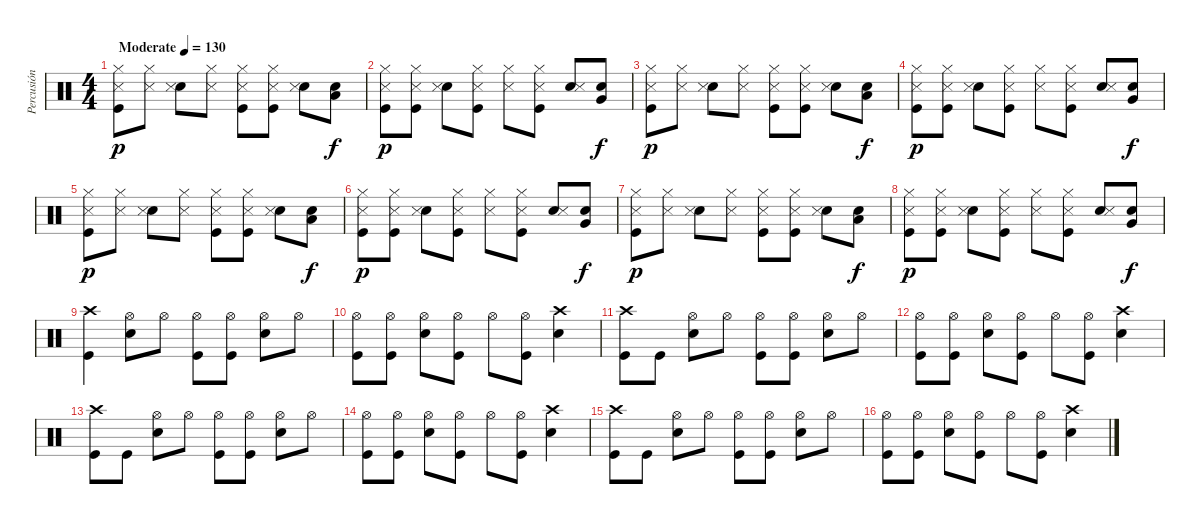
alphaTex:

\track ("Percusión" "Percusión") {instrument percussion}
\staff {score}
\articulation defaults
\ts (4 4)
\tempo (130 "Moderate")
\clef neutral
\ks c
("Kick (hit)" "Snare (side stick) 3" "Hi-Hat (closed)").8{dy p} ("Snare (side stick) 3" "Hi-Hat (closed)").8 ("Snare (hit) 2" "Snare (side stick) 3").8 ("Snare (side stick) 3" "Hi-Hat (closed)").8 ("Kick (hit)" "Snare (side stick) 3" "Hi-Hat (closed)").8 ("Kick (hit)" "Snare (side stick) 3" "Hi-Hat (closed)").8 ("Snare (hit) 2" "Snare (side stick) 3").8 ("Snare (hit) 2" "Low Tom (hit)").8{dy f} |
("Kick (hit)" "Snare (side stick) 3" "Hi-Hat (closed)").8{dy p} ("Kick (hit)" "Snare (side stick) 3" "Hi-Hat (closed)").8 ("Snare (hit) 2" "Snare (side stick) 3").8 ("Kick (hit)" "Snare (side stick) 3" "Hi-Hat (closed)").8 ("Snare (side stick) 3" "Hi-Hat (closed)").8 ("Kick (hit)" "Snare (side stick) 3" "Hi-Hat (closed)").8 ("Snare (hit) 2" "Snare (side stick) 3").8 ("Snare (hit) 2" "Very Low Tom (hit)").8{dy f} |
("Kick (hit)" "Snare (side stick) 3" "Hi-Hat (closed)").8{dy p} ("Snare (side stick) 3" "Hi-Hat (closed)").8 ("Snare (hit) 2" "Snare (side stick) 3").8 ("Snare (side stick) 3" "Hi-Hat (closed)").8 ("Kick (hit)" "Snare (side stick) 3" "Hi-Hat (closed)").8 ("Kick (hit)" "Snare (side stick) 3" "Hi-Hat (closed)").8 ("Snare (hit) 2" "Snare (side stick) 3").8 ("Snare (hit) 2" "Low Tom (hit)").8{dy f} |
("Kick (hit)" "Snare (side stick) 3" "Hi-Hat (closed)").8{dy p} ("Kick (hit)" "Snare (side stick) 3" "Hi-Hat (closed)").8 ("Snare (hit) 2" "Snare (side stick) 3").8 ("Kick (hit)" "Snare (side stick) 3" "Hi-Hat (closed)").8 ("Snare (side stick) 3" "Hi-Hat (closed)").8 ("Kick (hit)" "Snare (side stick) 3" "Hi-Hat (closed)").8 ("Snare (hit) 2" "Snare (side stick) 3").8 ("Snare (hit) 2" "Very Low Tom (hit)").8{dy f} |
("Kick (hit)" "Snare (side stick) 3" "Hi-Hat (closed)").8{dy p} ("Snare (side stick) 3" "Hi-Hat (closed)").8 ("Snare (hit) 2" "Snare (side stick) 3").8 ("Snare (side stick) 3" "Hi-Hat (closed)").8 ("Kick (hit)" "Snare (side stick) 3" "Hi-Hat (closed)").8 ("Kick (hit)" "Snare (side stick) 3" "Hi-Hat (closed)").8 ("Snare (hit) 2" "Snare (side stick) 3").8 ("Snare (hit) 2" "Low Tom (hit)").8{dy f} |
("Kick (hit)" "Snare (side stick) 3" "Hi-Hat (closed)").8{dy p} ("Kick (hit)" "Snare (side stick) 3" "Hi-Hat (closed)").8 ("Snare (hit) 2" "Snare (side stick) 3").8 ("Kick (hit)" "Snare (side stick) 3" "Hi-Hat (closed)").8 ("Snare (side stick) 3" "Hi-Hat (closed)").8 ("Kick (hit)" "Snare (side stick) 3" "Hi-Hat (closed)").8 ("Snare (hit) 2" "Snare (side stick) 3").8 ("Snare (hit) 2" "Very Low Tom (hit)").8{dy f} |
("Kick (hit)" "Snare (side stick) 3" "Hi-Hat (closed)").8{dy p} ("Snare (side stick) 3" "Hi-Hat (closed)").8 ("Snare (hit) 2" "Snare (side stick) 3").8 ("Snare (side stick) 3" "Hi-Hat (closed)").8 ("Kick (hit)" "Snare (side stick) 3" "Hi-Hat (closed)").8 ("Kick (hit)" "Snare (side stick) 3" "Hi-Hat (closed)").8 ("Snare (hit) 2" "Snare (side stick) 3").8 ("Snare (hit) 2" "Low Tom (hit)").8{dy f} |
("Kick (hit)" "Snare (side stick) 3" "Hi-Hat (closed)").8{dy p} ("Kick (hit)" "Snare (side stick) 3" "Hi-Hat (closed)").8 ("Snare (hit) 2" "Snare (side stick) 3").8 ("Kick (hit)" "Snare (side stick) 3" "Hi-Hat (closed)").8 ("Snare (side stick) 3" "Hi-Hat (closed)").8 ("Kick (hit)" "Snare (side stick) 3" "Hi-Hat (closed)").8 ("Snare (hit) 2" "Snare (side stick) 3").8 ("Snare (hit) 2" "Very Low Tom (hit)").8{dy f} |
("Kick (hit)" "Crash high (hit)").4 ("Snare (hit) 2" "Hi-Hat (open)").8 "Hi-Hat (open)".8 ("Kick (hit)" "Hi-Hat (open)").8 ("Kick (hit)" "Hi-Hat (open)").8 ("Snare (hit) 2" "Hi-Hat (open)").8 "Hi-Hat (open)".8 |
("Kick (hit)" "Hi-Hat (open)").8 ("Kick (hit)" "Hi-Hat (open)").8 ("Snare (hit) 2" "Hi-Hat (open)").8 ("Kick (hit)" "Hi-Hat (open)").8 "Hi-Hat (open)".8 ("Kick (hit)" "Hi-Hat (open)").8 ("Snare (hit) 2" "Crash high (hit)").4 |
("Kick (hit)" "Crash high (hit)").8 "Kick (hit)".8 ("Snare (hit) 2" "Hi-Hat (open)").8 "Hi-Hat (open)".8 ("Kick (hit)" "Hi-Hat (open)").8 ("Kick (hit)" "Hi-Hat (open)").8 ("Snare (hit) 2" "Hi-Hat (open)").8 "Hi-Hat (open)".8 |
("Kick (hit)" "Hi-Hat (open)").8 ("Kick (hit)" "Hi-Hat (open)").8 ("Snare (hit) 2" "Hi-Hat (open)").8 ("Kick (hit)" "Hi-Hat (open)").8 "Hi-Hat (open)".8 ("Kick (hit)" "Hi-Hat (open)").8 ("Snare (hit) 2" "Crash high (hit)").4 |
("Kick (hit)" "Crash high (hit)").8 "Kick (hit)".8 ("Snare (hit) 2" "Hi-Hat (open)").8 "Hi-Hat (open)".8 ("Kick (hit)" "Hi-Hat (open)").8 ("Kick (hit)" "Hi-Hat (open)").8 ("Snare (hit) 2" "Hi-Hat (open)").8 "Hi-Hat (open)".8 |
("Kick (hit)" "Hi-Hat (open)").8 ("Kick (hit)" "Hi-Hat (open)").8 ("Snare (hit) 2" "Hi-Hat (open)").8 ("Kick (hit)" "Hi-Hat (open)").8 "Hi-Hat (open)".8 ("Kick (hit)" "Hi-Hat (open)").8 ("Snare (hit) 2" "Crash high (hit)").4 |
("Kick (hit)" "Crash high (hit)").8 "Kick (hit)".8 ("Snare (hit) 2" "Hi-Hat (open)").8 "Hi-Hat (open)".8 ("Kick (hit)" "Hi-Hat (open)").8 ("Kick (hit)" "Hi-Hat (open)").8 ("Snare (hit) 2" "Hi-Hat (open)").8 "Hi-Hat (open)".8 |
("Kick (hit)" "Hi-Hat (open)").8 ("Kick (hit)" "Hi-Hat (open)").8 ("Snare (hit) 2" "Hi-Hat (open)").8 ("Kick (hit)" "Hi-Hat (open)").8 "Hi-Hat (open)".8 ("Kick (hit)" "Hi-Hat (open)").8 ("Snare (hit) 2" "Crash high (hit)").4
